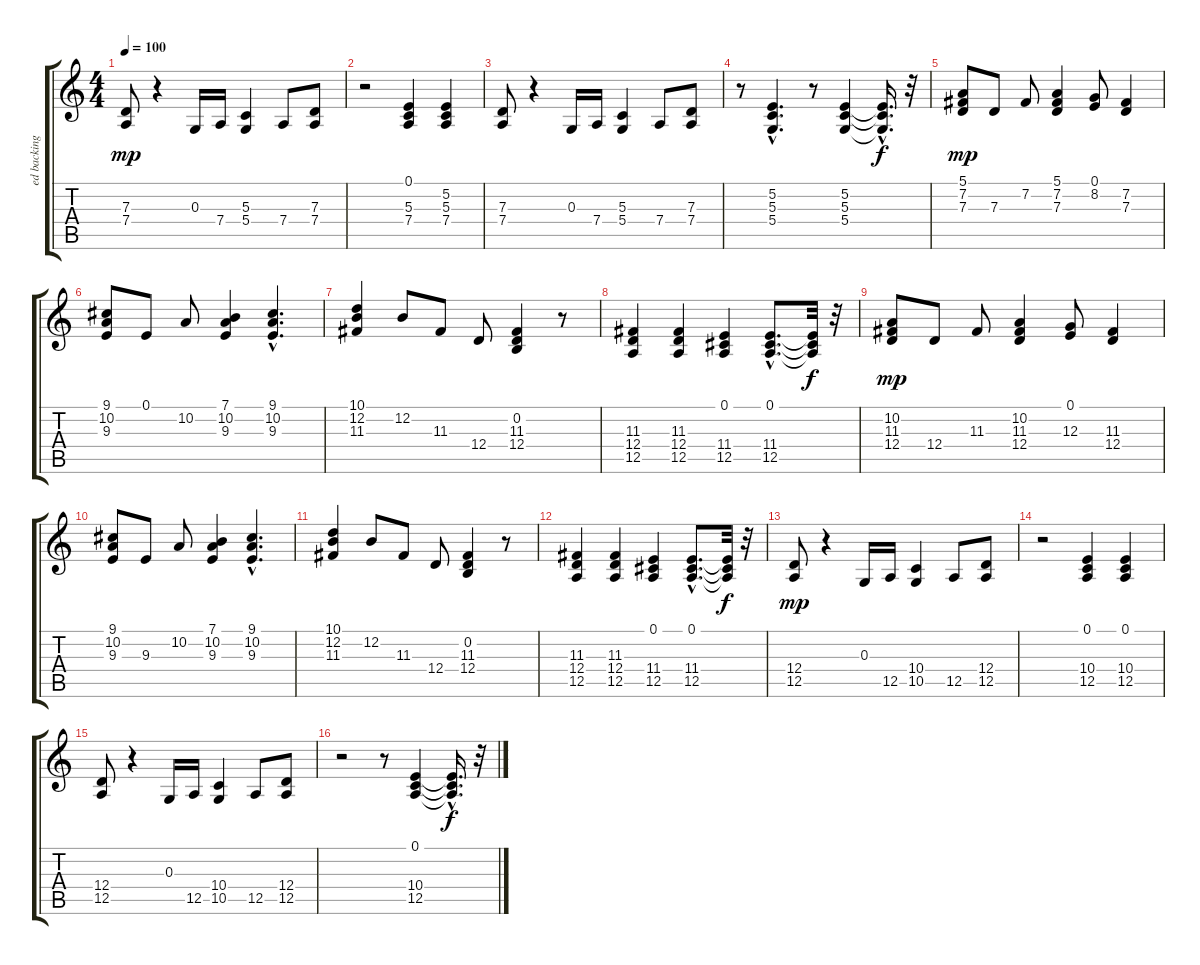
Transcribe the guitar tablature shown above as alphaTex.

\track ("ed backing piano" "ed backing") {instrument electricgrandpiano}
\staff {score tabs}
\tuning (E4 B3 G3 D3 A2 E2) {hide}
\ts (4 4)
\tempo 100
\clef g2
\ks c
(7.3 7.4).8{dy mp} r.4 0.3.16 7.4.16 (5.3 5.4).4 7.4.8 (7.3 7.4).8 |
r.2 (0.1 5.3 7.4).4 (5.2 5.3 7.4).4 |
(7.3 7.4).8 r.4 0.3.16 7.4.16 (5.3 5.4).4 7.4.8 (7.3 7.4).8 |
r.8 (5.2{hac} 5.3{hac} 5.4{hac}).4{d} r.8 (5.2 5.3 5.4).4 (5.2{hac t} 5.3{hac t} 5.4{hac t}).16{d dy f} r.32 |
(5.1 7.2 7.3).8{dy mp} 7.3.8 7.2.8 (5.1 7.2 7.3).4 (0.1 8.2).8 (7.2 7.3).4 |
(9.1 10.2 9.3).8 0.1.8 10.2.8 (7.1 10.2 9.3).4 (9.1{hac} 10.2{hac} 9.3{hac}).4{d} |
(10.1 12.2 11.3).4 12.2.8 11.3.8 12.4.8 (0.2 11.3 12.4).4 r.8 |
(11.3 12.4 12.5).4 (11.3 12.4 12.5).4 (0.1 11.4 12.5).4 (0.1{hac} 11.4{hac} 12.5{hac}).8{d} (0.1{t} 11.4{t} 12.5{t}).32{dy f} r.32 |
(10.2 11.3 12.4).8{dy mp} 12.4.8 11.3.8 (10.2 11.3 12.4).4 (0.1 12.3).8 (11.3 12.4).4 |
(9.1 10.2 9.3).8 9.3.8 10.2.8 (7.1 10.2 9.3).4 (9.1{hac} 10.2{hac} 9.3{hac}).4{d} |
(10.1 12.2 11.3).4 12.2.8 11.3.8 12.4.8 (0.2 11.3 12.4).4 r.8 |
(11.3 12.4 12.5).4 (11.3 12.4 12.5).4 (0.1 11.4 12.5).4 (0.1{hac} 11.4{hac} 12.5{hac}).8{d} (0.1{t} 11.4{t} 12.5{t}).32{dy f} r.32 |
(12.4 12.5).8{dy mp} r.4 0.3.16 12.5.16 (10.4 10.5).4 12.5.8 (12.4 12.5).8 |
r.2 (0.1 10.4 12.5).4 (0.1 10.4 12.5).4 |
(12.4 12.5).8 r.4 0.3.16 12.5.16 (10.4 10.5).4 12.5.8 (12.4 12.5).8 |
r.2 r.8 (0.1 10.4 12.5).4 (0.1{hac t} 10.4{hac t} 12.5{hac t}).16{d dy f} r.32
